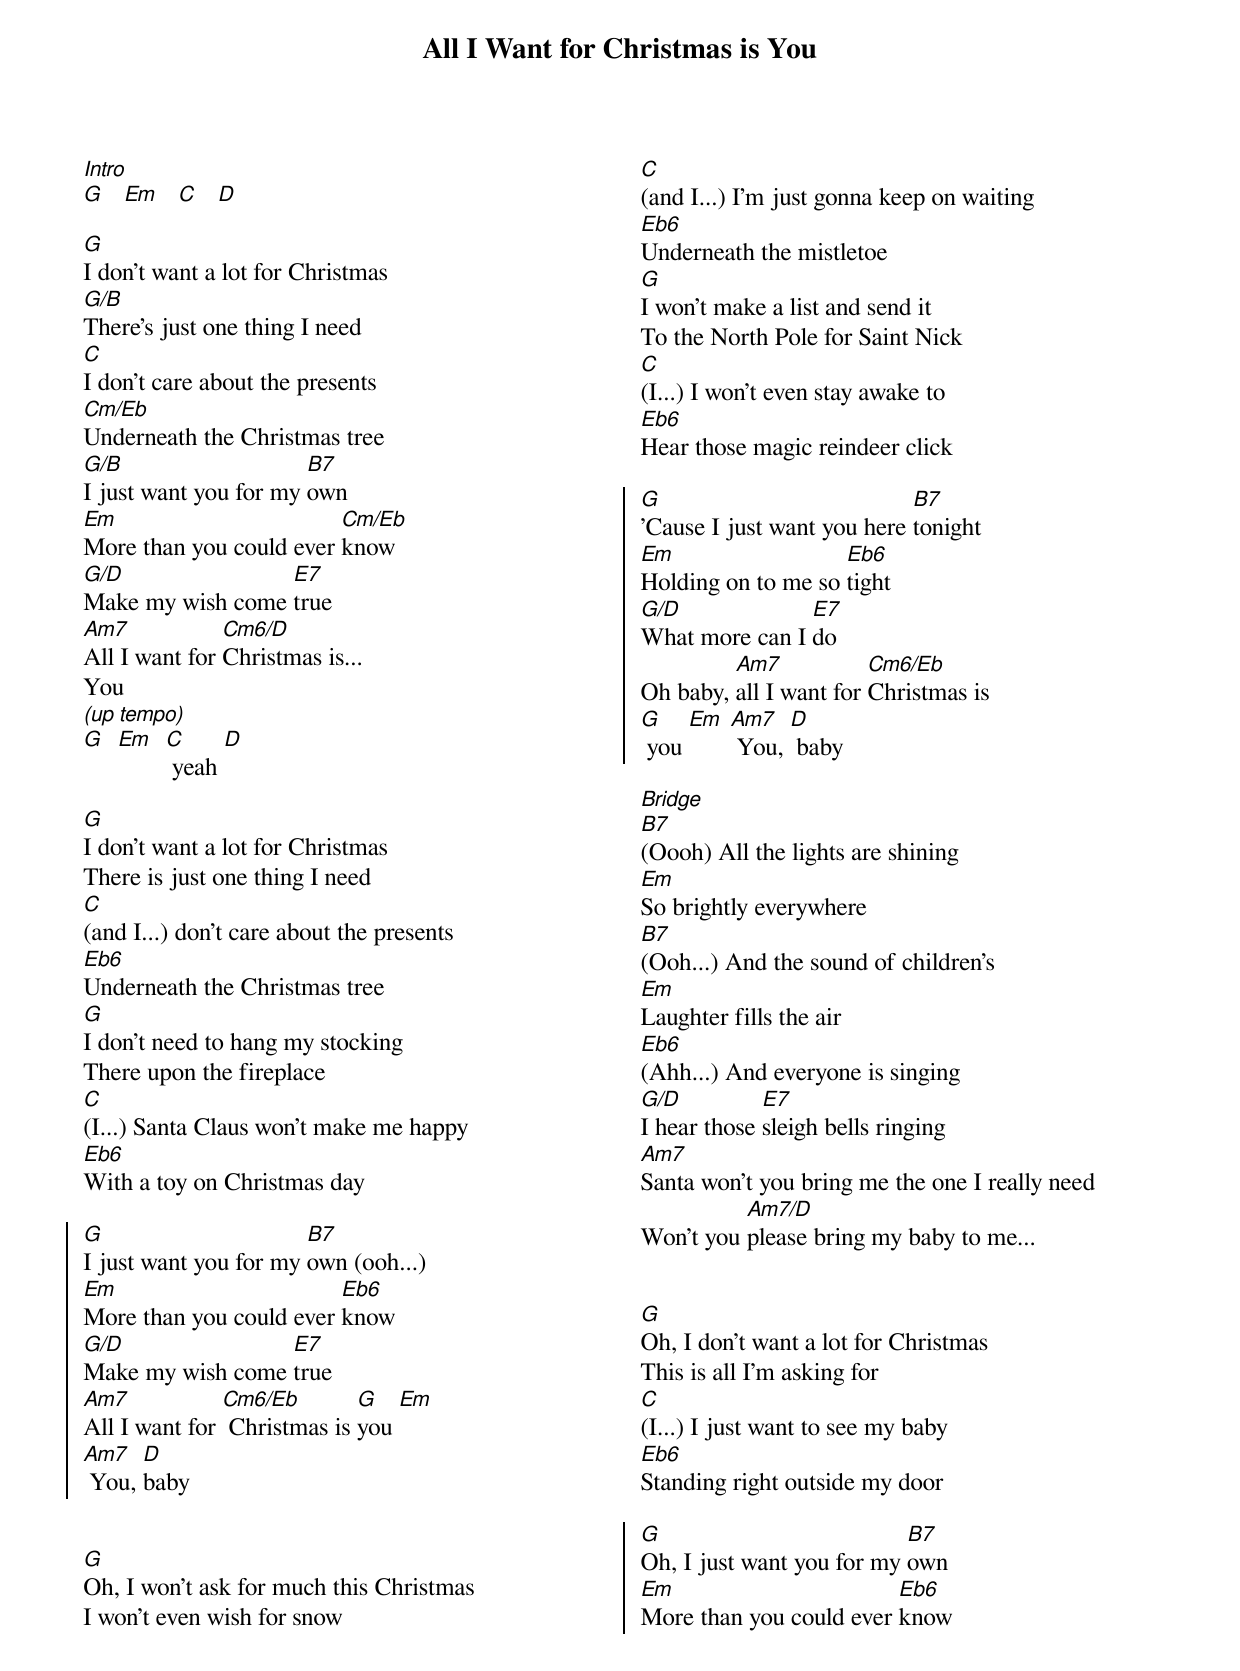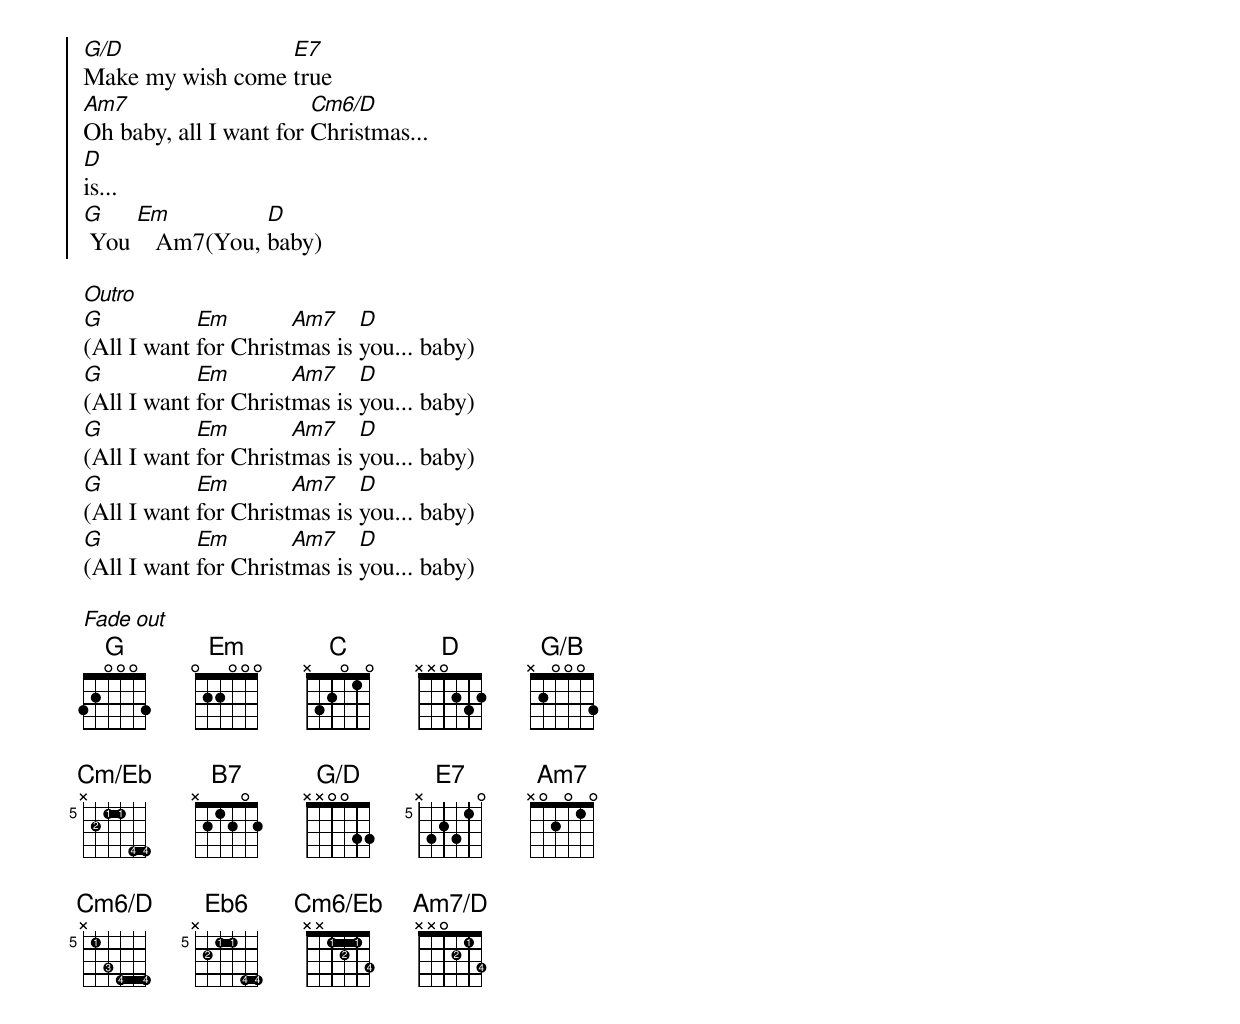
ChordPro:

{title: All I Want for Christmas is You}
{columns: 2}

{define: G/B base-fret 0 frets x 2 0 0 0 3}
{define: Cm/Eb base-fret 5 frets x 2 1 1 4 4 fingers 0 2 1 1 4 4}
{define: Eb6 base-fret 5 frets x 2 1 1 4 4 fingers 0 2 1 1 4 4}
{define: Cm6/D base-fret 5 frets x 1 3 4 4 4 fingers 0 1 3 4 4 4}
{define: Am7 base-fret 0 frets x 0 2 0 1 0}
{define: Cm/Eb base-fret 5 frets x 2 1 1 4 4 fingers 0 2 1 1 4 4}
{define: G/D base-fret 0 frets x x 0 0 3 3}
{define: E7 base-fret 5 frets x 3 2 3 1 0}
{define: Cm6/Eb base-fret 0 frets x x 1 2 1 3 fingers 0 0 1 2 1 4}
{define: Am7/D base-fret 0 frets x x 0 2 1 3 fingers 0 0 0 2 1 4}

[*Intro]
[G]   [Em]   [C]   [D]

[G]I don't want a lot for Christmas
[G/B]There's just one thing I need
[C]I don't care about the presents
[Cm/Eb]Underneath the Christmas tree
[G/B]I just want you for my [B7]own
[Em]More than you could ever [Cm/Eb]know
[G/D]Make my wish come [E7]true
[Am7]All I want for [Cm6/D]Christmas is...
You
[*(up tempo)]
[G]  [Em]  [C] yeah [D]

[G]I don't want a lot for Christmas
There is just one thing I need
[C](and I...) don't care about the presents
[Eb6]Underneath the Christmas tree
[G]I don't need to hang my stocking
There upon the fireplace
[C](I...) Santa Claus won't make me happy
[Eb6]With a toy on Christmas day

{soc}
[G]I just want you for my [B7]own (ooh...)
[Em]More than you could ever [Eb6]know
[G/D]Make my wish come [E7]true
[Am7]All I want for [Cm6/Eb] Christmas is [G]you [Em]
[Am7] You, [D]baby
{eoc}

{cb}

[G]Oh, I won't ask for much this Christmas
I won't even wish for snow
[C](and I...) I'm just gonna keep on waiting
[Eb6]Underneath the mistletoe
[G]I won't make a list and send it
To the North Pole for Saint Nick
[C](I...) I won't even stay awake to
[Eb6]Hear those magic reindeer click

{soc}
[G]'Cause I just want you here [B7]tonight
[Em]Holding on to me so [Eb6]tight
[G/D]What more can I [E7]do
Oh baby, [Am7]all I want for [Cm6/Eb]Christmas is
[G] you [Em] [Am7] You, [D] baby
{eoc}

[*Bridge]
[B7](Oooh) All the lights are shining
[Em]So brightly everywhere
[B7](Ooh...) And the sound of children's
[Em]Laughter fills the air
[Eb6](Ahh...) And everyone is singing
[G/D]I hear those [E7]sleigh bells ringing
[Am7]Santa won't you bring me the one I really need
Won't you [Am7/D]please bring my baby to me...

{cb}

[G]Oh, I don't want a lot for Christmas
This is all I'm asking for
[C](I...) I just want to see my baby
[Eb6]Standing right outside my door

{soc}
[G]Oh, I just want you for my [B7]own
[Em]More than you could ever [Eb6]know
[G/D]Make my wish come [E7]true
[Am7]Oh baby, all I want for [Cm6/D]Christmas...
[D]is...
[G] You [Em]   Am7(You, [D]baby)
{eoc}

[*Outro]
[G](All I want [Em]for Christ[Am7]mas is [D]you... baby)
[G](All I want [Em]for Christ[Am7]mas is [D]you... baby)
[G](All I want [Em]for Christ[Am7]mas is [D]you... baby)
[G](All I want [Em]for Christ[Am7]mas is [D]you... baby)
[G](All I want [Em]for Christ[Am7]mas is [D]you... baby)

[*Fade out]
